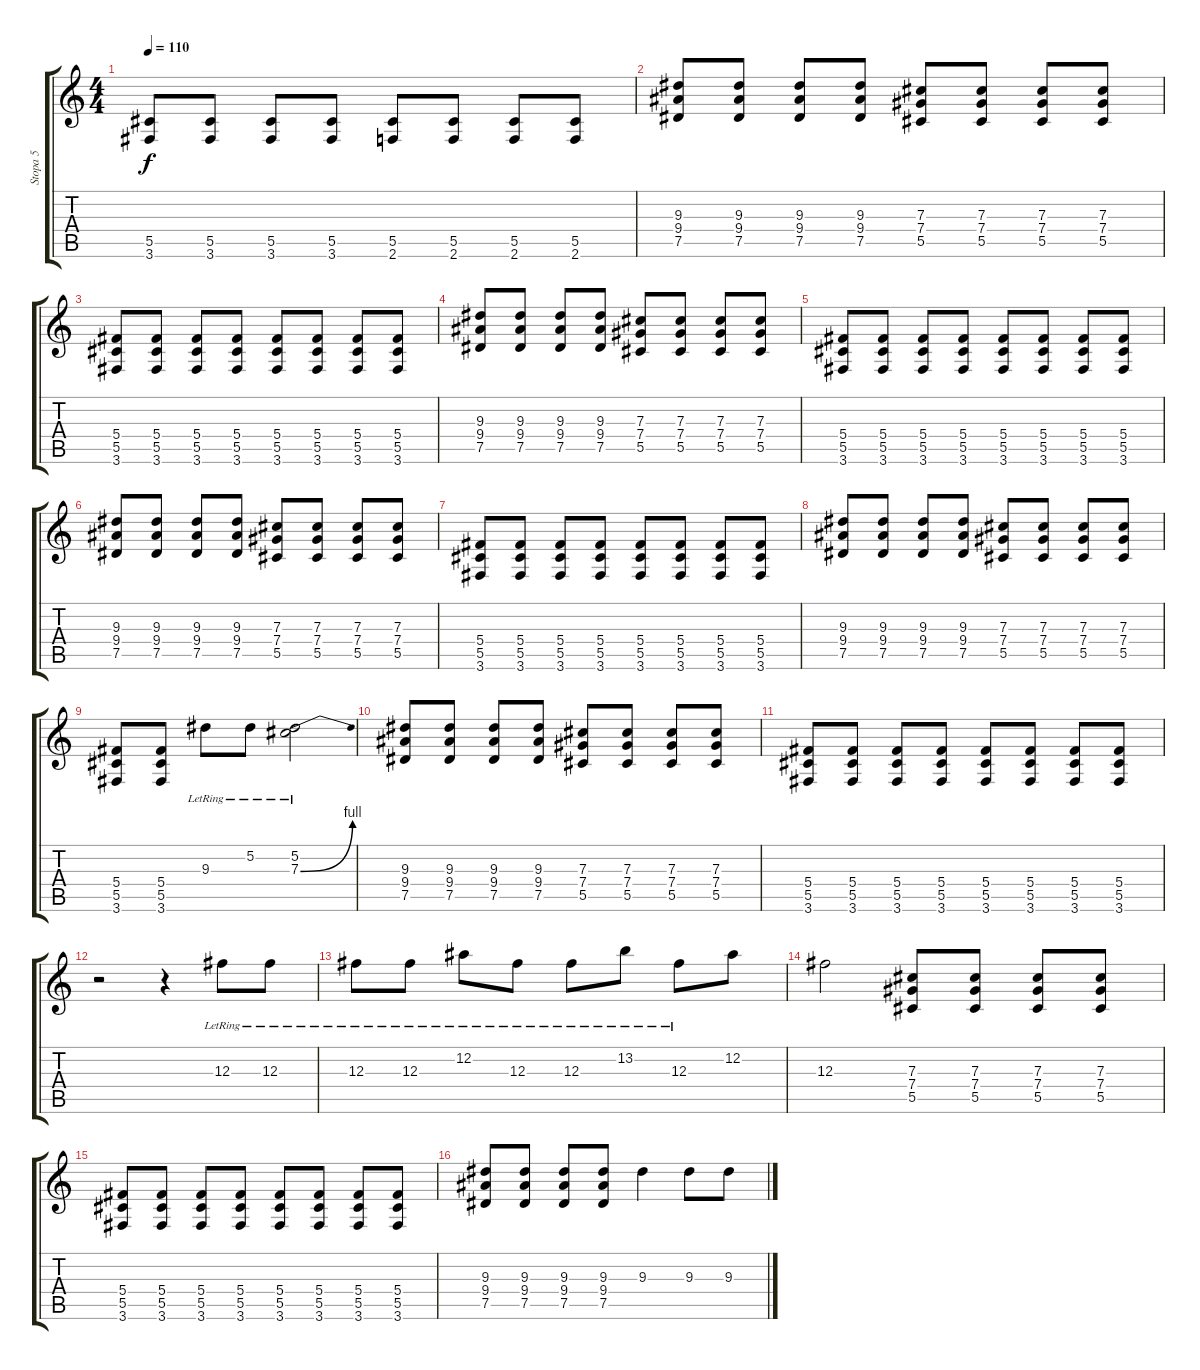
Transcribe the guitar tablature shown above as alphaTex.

\track ("Stopa 5" "Stopa 5") {instrument distortionguitar}
\staff {score tabs}
\tuning (Eb4 Bb3 Gb3 Db3 Ab2 Eb2) {hide}
\ts (4 4)
\tempo 110
\clef g2
\ks c
(5.5 3.6).8{dy f} (5.5 3.6).8 (5.5 3.6).8 (5.5 3.6).8 (5.5 2.6).8 (5.5 2.6).8 (5.5 2.6).8 (5.5 2.6).8 |
(9.3 9.4 7.5).8 (9.3 9.4 7.5).8 (9.3 9.4 7.5).8 (9.3 9.4 7.5).8 (7.3 7.4 5.5).8 (7.3 7.4 5.5).8 (7.3 7.4 5.5).8 (7.3 7.4 5.5).8 |
(5.4 5.5 3.6).8 (5.4 5.5 3.6).8 (5.4 5.5 3.6).8 (5.4 5.5 3.6).8 (5.4 5.5 3.6).8 (5.4 5.5 3.6).8 (5.4 5.5 3.6).8 (5.4 5.5 3.6).8 |
(9.3 9.4 7.5).8 (9.3 9.4 7.5).8 (9.3 9.4 7.5).8 (9.3 9.4 7.5).8 (7.3 7.4 5.5).8 (7.3 7.4 5.5).8 (7.3 7.4 5.5).8 (7.3 7.4 5.5).8 |
(5.4 5.5 3.6).8 (5.4 5.5 3.6).8 (5.4 5.5 3.6).8 (5.4 5.5 3.6).8 (5.4 5.5 3.6).8 (5.4 5.5 3.6).8 (5.4 5.5 3.6).8 (5.4 5.5 3.6).8 |
(9.3 9.4 7.5).8 (9.3 9.4 7.5).8 (9.3 9.4 7.5).8 (9.3 9.4 7.5).8 (7.3 7.4 5.5).8 (7.3 7.4 5.5).8 (7.3 7.4 5.5).8 (7.3 7.4 5.5).8 |
(5.4 5.5 3.6).8 (5.4 5.5 3.6).8 (5.4 5.5 3.6).8 (5.4 5.5 3.6).8 (5.4 5.5 3.6).8 (5.4 5.5 3.6).8 (5.4 5.5 3.6).8 (5.4 5.5 3.6).8 |
(9.3 9.4 7.5).8 (9.3 9.4 7.5).8 (9.3 9.4 7.5).8 (9.3 9.4 7.5).8 (7.3 7.4 5.5).8 (7.3 7.4 5.5).8 (7.3 7.4 5.5).8 (7.3 7.4 5.5).8 |
(5.4 5.5 3.6).8 (5.4 5.5 3.6).8 9.3{lr}.8 5.2{lr}.8 (5.2 7.3{be (bend 0 0 60 4) lr}).2 |
(9.3 9.4 7.5).8 (9.3 9.4 7.5).8 (9.3 9.4 7.5).8 (9.3 9.4 7.5).8 (7.3 7.4 5.5).8 (7.3 7.4 5.5).8 (7.3 7.4 5.5).8 (7.3 7.4 5.5).8 |
(5.4 5.5 3.6).8 (5.4 5.5 3.6).8 (5.4 5.5 3.6).8 (5.4 5.5 3.6).8 (5.4 5.5 3.6).8 (5.4 5.5 3.6).8 (5.4 5.5 3.6).8 (5.4 5.5 3.6).8 |
r.2 r.4 12.3{lr}.8 12.3{lr}.8 |
12.3{lr}.8 12.3{lr}.8 12.2{lr}.8 12.3{lr}.8 12.3{lr}.8 13.2{lr}.8 12.3{lr}.8 12.2.8 |
12.3.2 (7.3 7.4 5.5).8 (7.3 7.4 5.5).8 (7.3 7.4 5.5).8 (7.3 7.4 5.5).8 |
(5.4 5.5 3.6).8 (5.4 5.5 3.6).8 (5.4 5.5 3.6).8 (5.4 5.5 3.6).8 (5.4 5.5 3.6).8 (5.4 5.5 3.6).8 (5.4 5.5 3.6).8 (5.4 5.5 3.6).8 |
(9.3 9.4 7.5).8 (9.3 9.4 7.5).8 (9.3 9.4 7.5).8 (9.3 9.4 7.5).8 9.3.4 9.3.8 9.3.8
